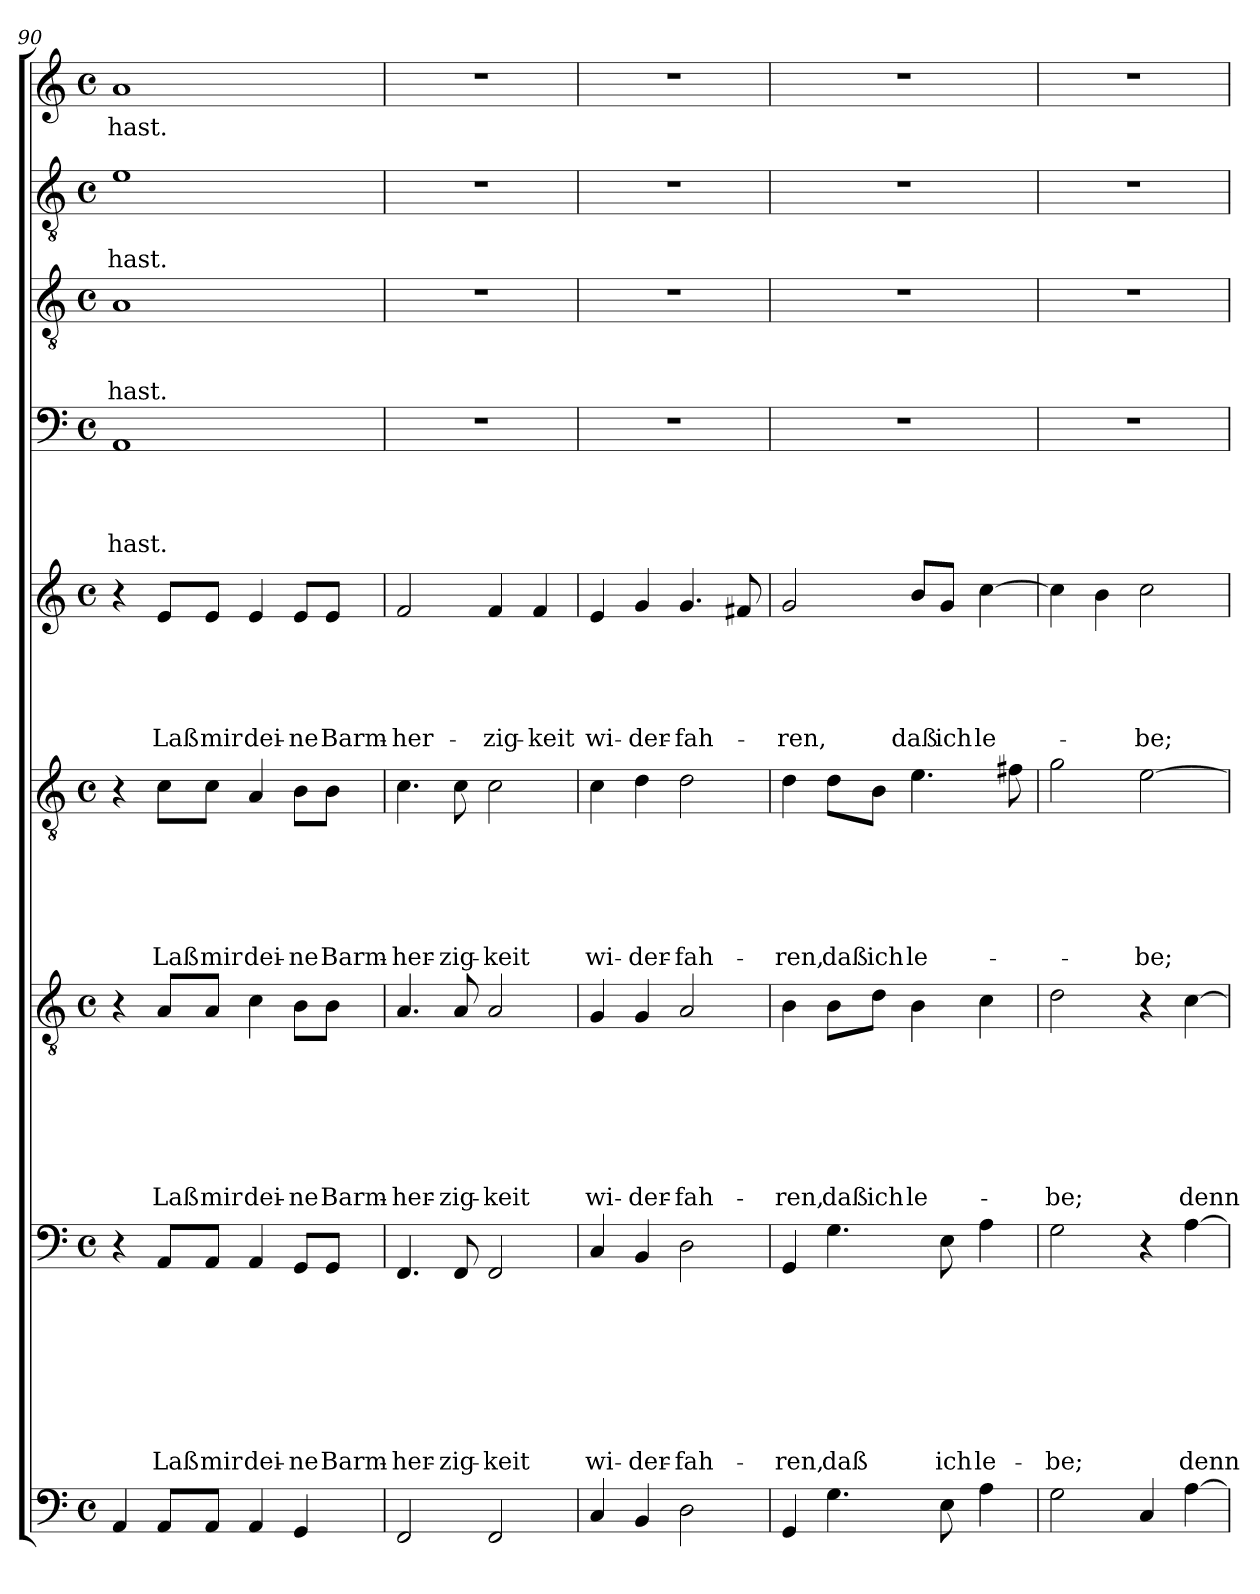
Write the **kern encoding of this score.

**kern	**kern	**text	**text	**text	**text	**text	**text	**text	**text	**kern	**text	**text	**text	**text	**text	**text	**text	**kern	**text	**text	**text	**text	**text	**text	**kern	**text	**text	**text	**text	**text	**kern	**text	**text	**text	**text	**kern	**text	**text	**text	**kern	**text	**text	**kern	**text
*part9	*part8	*part8	*part8	*part8	*part8	*part8	*part8	*part8	*part8	*part7	*part7	*part7	*part7	*part7	*part7	*part7	*part7	*part6	*part6	*part6	*part6	*part6	*part6	*part6	*part5	*part5	*part5	*part5	*part5	*part5	*part4	*part4	*part4	*part4	*part4	*part3	*part3	*part3	*part3	*part2	*part2	*part2	*part1	*part1
*staff9	*staff8	*staff8	*staff8	*staff8	*staff8	*staff8	*staff8	*staff8	*staff8	*staff7	*staff7	*staff7	*staff7	*staff7	*staff7	*staff7	*staff7	*staff6	*staff6	*staff6	*staff6	*staff6	*staff6	*staff6	*staff5	*staff5	*staff5	*staff5	*staff5	*staff5	*staff4	*staff4	*staff4	*staff4	*staff4	*staff3	*staff3	*staff3	*staff3	*staff2	*staff2	*staff2	*staff1	*staff1
*clefF4	*clefF4	*	*	*	*	*	*	*	*	*clefGv2	*	*	*	*	*	*	*	*clefGv2	*	*	*	*	*	*	*clefG2	*	*	*	*	*	*clefF4	*	*	*	*	*clefGv2	*	*	*	*clefGv2	*	*	*clefG2	*
*k[]	*k[]	*	*	*	*	*	*	*	*	*k[]	*	*	*	*	*	*	*	*k[]	*	*	*	*	*	*	*k[]	*	*	*	*	*	*k[]	*	*	*	*	*k[]	*	*	*	*k[]	*	*	*k[]	*
*C:	*C:	*	*	*	*	*	*	*	*	*C:	*	*	*	*	*	*	*	*C:	*	*	*	*	*	*	*C:	*	*	*	*	*	*C:	*	*	*	*	*C:	*	*	*	*C:	*	*	*C:	*
*M4/4	*M4/4	*	*	*	*	*	*	*	*	*M4/4	*	*	*	*	*	*	*	*M4/4	*	*	*	*	*	*	*M4/4	*	*	*	*	*	*M4/4	*	*	*	*	*M4/4	*	*	*	*M4/4	*	*	*M4/4	*
*met(c)	*met(c)	*	*	*	*	*	*	*	*	*met(c)	*	*	*	*	*	*	*	*met(c)	*	*	*	*	*	*	*met(c)	*	*	*	*	*	*met(c)	*	*	*	*	*met(c)	*	*	*	*met(c)	*	*	*met(c)	*
=90	=90	=90	=90	=90	=90	=90	=90	=90	=90	=90	=90	=90	=90	=90	=90	=90	=90	=90	=90	=90	=90	=90	=90	=90	=90	=90	=90	=90	=90	=90	=90	=90	=90	=90	=90	=90	=90	=90	=90	=90	=90	=90	=90	=90
!	!	!	!	!	!	!	!	!	!	!	!	!	!	!	!	!	!	!	!	!	!	!	!	!	!	!	!	!	!	!	!	!	!	!	!LO:LY:b	!	!	!	!LO:LY:b	!	!	!LO:LY:b	!	!LO:LY:b
4AA/	4r	.	.	.	.	.	.	.	.	4r	.	.	.	.	.	.	.	4r	.	.	.	.	.	.	4r	.	.	.	.	.	1AA	.	.	.	hast.	1A	.	.	hast.	1e	.	hast.	1a	hast.
!	!	!	!	!	!	!	!	!	!LO:LY:b	!	!	!	!	!	!	!	!LO:LY:b	!	!	!	!	!	!	!LO:LY:b	!	!	!	!	!	!LO:LY:b	!	!	!	!	!	!	!	!	!	!	!	!	!	!
8AA/L	8AA/L	.	.	.	.	.	.	.	Laß	8A/L	.	.	.	.	.	.	Laß	8c\L	.	.	.	.	.	Laß	8e/L	.	.	.	.	Laß	.	.	.	.	.	.	.	.	.	.	.	.	.	.
!	!	!	!	!	!	!	!	!	!LO:LY:b	!	!	!	!	!	!	!	!LO:LY:b	!	!	!	!	!	!	!LO:LY:b	!	!	!	!	!	!LO:LY:b	!	!	!	!	!	!	!	!	!	!	!	!	!	!
8AA/J	8AA/J	.	.	.	.	.	.	.	mir	8A/J	.	.	.	.	.	.	mir	8c\J	.	.	.	.	.	mir	8e/J	.	.	.	.	mir	.	.	.	.	.	.	.	.	.	.	.	.	.	.
!	!	!	!	!	!	!	!	!	!LO:LY:b	!	!	!	!	!	!	!	!LO:LY:b	!	!	!	!	!	!	!LO:LY:b	!	!	!	!	!	!LO:LY:b	!	!	!	!	!	!	!	!	!	!	!	!	!	!
4AA/	4AA/	.	.	.	.	.	.	.	dei-	4c\	.	.	.	.	.	.	dei-	4A/	.	.	.	.	.	dei-	4e/	.	.	.	.	dei-	.	.	.	.	.	.	.	.	.	.	.	.	.	.
!	!	!	!	!	!	!	!	!	!LO:LY:b	!	!	!	!	!	!	!	!LO:LY:b	!	!	!	!	!	!	!LO:LY:b	!	!	!	!	!	!LO:LY:b	!	!	!	!	!	!	!	!	!	!	!	!	!	!
4GG/	8GG/L	.	.	.	.	.	.	.	-ne	8B\L	.	.	.	.	.	.	-ne	8B\L	.	.	.	.	.	-ne	8e/L	.	.	.	.	-ne	.	.	.	.	.	.	.	.	.	.	.	.	.	.
!	!	!	!	!	!	!	!	!	!LO:LY:b	!	!	!	!	!	!	!	!LO:LY:b	!	!	!	!	!	!	!LO:LY:b	!	!	!	!	!	!LO:LY:b	!	!	!	!	!	!	!	!	!	!	!	!	!	!
.	8GG/J	.	.	.	.	.	.	.	Barm-	8B\J	.	.	.	.	.	.	Barm-	8B\J	.	.	.	.	.	Barm-	8e/J	.	.	.	.	Barm-	.	.	.	.	.	.	.	.	.	.	.	.	.	.
=91	=91	=91	=91	=91	=91	=91	=91	=91	=91	=91	=91	=91	=91	=91	=91	=91	=91	=91	=91	=91	=91	=91	=91	=91	=91	=91	=91	=91	=91	=91	=91	=91	=91	=91	=91	=91	=91	=91	=91	=91	=91	=91	=91	=91
!	!	!	!	!	!	!	!	!	!LO:LY:b	!	!	!	!	!	!	!	!LO:LY:b	!	!	!	!	!	!	!LO:LY:b	!	!	!	!	!	!LO:LY:b	!	!	!	!	!	!	!	!	!	!	!	!	!	!
2FF/	4.FF/	.	.	.	.	.	.	.	-her-	4.A/	.	.	.	.	.	.	-her-	4.c\	.	.	.	.	.	-her-	2f/	.	.	.	.	-her-	1r	.	.	.	.	1r	.	.	.	1r	.	.	1r	.
!	!	!	!	!	!	!	!	!	!LO:LY:b	!	!	!	!	!	!	!	!LO:LY:b	!	!	!	!	!	!	!LO:LY:b	!	!	!	!	!	!	!	!	!	!	!	!	!	!	!	!	!	!	!	!
.	8FF/	.	.	.	.	.	.	.	-zig-	8A/	.	.	.	.	.	.	-zig-	8c\	.	.	.	.	.	-zig-	.	.	.	.	.	.	.	.	.	.	.	.	.	.	.	.	.	.	.	.
!	!	!	!	!	!	!	!	!	!LO:LY:b	!	!	!	!	!	!	!	!LO:LY:b	!	!	!	!	!	!	!LO:LY:b	!	!	!	!	!	!LO:LY:b	!	!	!	!	!	!	!	!	!	!	!	!	!	!
2FF/	2FF/	.	.	.	.	.	.	.	-keit	2A/	.	.	.	.	.	.	-keit	2c\	.	.	.	.	.	-keit	4f/	.	.	.	.	-zig-	.	.	.	.	.	.	.	.	.	.	.	.	.	.
!	!	!	!	!	!	!	!	!	!	!	!	!	!	!	!	!	!	!	!	!	!	!	!	!	!	!	!	!	!	!LO:LY:b	!	!	!	!	!	!	!	!	!	!	!	!	!	!
.	.	.	.	.	.	.	.	.	.	.	.	.	.	.	.	.	.	.	.	.	.	.	.	.	4f/	.	.	.	.	-keit	.	.	.	.	.	.	.	.	.	.	.	.	.	.
!!LO:PB:g=z
=92	=92	=92	=92	=92	=92	=92	=92	=92	=92	=92	=92	=92	=92	=92	=92	=92	=92	=92	=92	=92	=92	=92	=92	=92	=92	=92	=92	=92	=92	=92	=92	=92	=92	=92	=92	=92	=92	=92	=92	=92	=92	=92	=92	=92
!	!	!	!	!	!	!	!	!	!LO:LY:b	!	!	!	!	!	!	!	!LO:LY:b	!	!	!	!	!	!	!LO:LY:b	!	!	!	!	!	!LO:LY:b	!	!	!	!	!	!	!	!	!	!	!	!	!	!
4C/	4C/	.	.	.	.	.	.	.	wi-	4G/	.	.	.	.	.	.	wi-	4c\	.	.	.	.	.	wi-	4e/	.	.	.	.	wi-	1r	.	.	.	.	1r	.	.	.	1r	.	.	1r	.
!	!	!	!	!	!	!	!	!	!LO:LY:b	!	!	!	!	!	!	!	!LO:LY:b	!	!	!	!	!	!	!LO:LY:b	!	!	!	!	!	!LO:LY:b	!	!	!	!	!	!	!	!	!	!	!	!	!	!
4BB/	4BB/	.	.	.	.	.	.	.	-der-	4G/	.	.	.	.	.	.	-der-	4d\	.	.	.	.	.	-der-	4g/	.	.	.	.	-der-	.	.	.	.	.	.	.	.	.	.	.	.	.	.
!	!	!	!	!	!	!	!	!	!LO:LY:b	!	!	!	!	!	!	!	!LO:LY:b	!	!	!	!	!	!	!LO:LY:b	!	!	!	!	!	!LO:LY:b	!	!	!	!	!	!	!	!	!	!	!	!	!	!
2D\	2D\	.	.	.	.	.	.	.	-fah-	2A/	.	.	.	.	.	.	-fah-	2d\	.	.	.	.	.	-fah-	4.g/	.	.	.	.	-fah-	.	.	.	.	.	.	.	.	.	.	.	.	.	.
.	.	.	.	.	.	.	.	.	.	.	.	.	.	.	.	.	.	.	.	.	.	.	.	.	8f#X/	.	.	.	.	.	.	.	.	.	.	.	.	.	.	.	.	.	.	.
=93	=93	=93	=93	=93	=93	=93	=93	=93	=93	=93	=93	=93	=93	=93	=93	=93	=93	=93	=93	=93	=93	=93	=93	=93	=93	=93	=93	=93	=93	=93	=93	=93	=93	=93	=93	=93	=93	=93	=93	=93	=93	=93	=93	=93
!	!	!	!	!	!	!	!	!	!LO:LY:b	!	!	!	!	!	!	!	!LO:LY:b	!	!	!	!	!	!	!LO:LY:b	!	!	!	!	!	!LO:LY:b	!	!	!	!	!	!	!	!	!	!	!	!	!	!
4GG/	4GG/	.	.	.	.	.	.	.	-ren,	4B\	.	.	.	.	.	.	-ren,	4d\	.	.	.	.	.	-ren,	2g/	.	.	.	.	-ren,	1r	.	.	.	.	1r	.	.	.	1r	.	.	1r	.
!	!	!	!	!	!	!	!	!	!LO:LY:b	!	!	!	!	!	!	!	!LO:LY:b	!	!	!	!	!	!	!LO:LY:b	!	!	!	!	!	!	!	!	!	!	!	!	!	!	!	!	!	!	!	!
4.G\	4.G\	.	.	.	.	.	.	.	daß	8B\L	.	.	.	.	.	.	daß	8d\L	.	.	.	.	.	daß	.	.	.	.	.	.	.	.	.	.	.	.	.	.	.	.	.	.	.	.
!	!	!	!	!	!	!	!	!	!	!	!	!	!	!	!	!	!LO:LY:b	!	!	!	!	!	!	!LO:LY:b	!	!	!	!	!	!	!	!	!	!	!	!	!	!	!	!	!	!	!	!
.	.	.	.	.	.	.	.	.	.	8d\J	.	.	.	.	.	.	ich	8B\J	.	.	.	.	.	ich	.	.	.	.	.	.	.	.	.	.	.	.	.	.	.	.	.	.	.	.
!	!	!	!	!	!	!	!	!	!	!	!	!	!	!	!	!	!LO:LY:b	!	!	!	!	!	!	!LO:LY:b	!	!	!	!	!	!LO:LY:b	!	!	!	!	!	!	!	!	!	!	!	!	!	!
.	.	.	.	.	.	.	.	.	.	4B\	.	.	.	.	.	.	le-	4.e\	.	.	.	.	.	le-	8b/L	.	.	.	.	daß	.	.	.	.	.	.	.	.	.	.	.	.	.	.
!	!	!	!	!	!	!	!	!	!LO:LY:b	!	!	!	!	!	!	!	!	!	!	!	!	!	!	!	!	!	!	!	!	!LO:LY:b	!	!	!	!	!	!	!	!	!	!	!	!	!	!
8E\	8E\	.	.	.	.	.	.	.	ich	.	.	.	.	.	.	.	.	.	.	.	.	.	.	.	8g/J	.	.	.	.	ich	.	.	.	.	.	.	.	.	.	.	.	.	.	.
!	!	!	!	!	!	!	!	!	!LO:LY:b	!	!	!	!	!	!	!	!	!	!	!	!	!	!	!	!	!	!	!	!	!LO:LY:b	!	!	!	!	!	!	!	!	!	!	!	!	!	!
4A\	4A\	.	.	.	.	.	.	.	le-	4c\	.	.	.	.	.	.	.	.	.	.	.	.	.	.	[4cc\	.	.	.	.	le-	.	.	.	.	.	.	.	.	.	.	.	.	.	.
.	.	.	.	.	.	.	.	.	.	.	.	.	.	.	.	.	.	8f#X\	.	.	.	.	.	.	.	.	.	.	.	.	.	.	.	.	.	.	.	.	.	.	.	.	.	.
=94	=94	=94	=94	=94	=94	=94	=94	=94	=94	=94	=94	=94	=94	=94	=94	=94	=94	=94	=94	=94	=94	=94	=94	=94	=94	=94	=94	=94	=94	=94	=94	=94	=94	=94	=94	=94	=94	=94	=94	=94	=94	=94	=94	=94
!	!	!	!	!	!	!	!	!	!LO:LY:b	!	!	!	!	!	!	!	!LO:LY:b	!	!	!	!	!	!	!	!	!	!	!	!	!	!	!	!	!	!	!	!	!	!	!	!	!	!	!
2G\	2G\	.	.	.	.	.	.	.	-be;	2d\	.	.	.	.	.	.	-be;	2g\	.	.	.	.	.	.	4cc\]	.	.	.	.	.	1r	.	.	.	.	1r	.	.	.	1r	.	.	1r	.
.	.	.	.	.	.	.	.	.	.	.	.	.	.	.	.	.	.	.	.	.	.	.	.	.	4b\	.	.	.	.	.	.	.	.	.	.	.	.	.	.	.	.	.	.	.
!	!	!	!	!	!	!	!	!	!	!	!	!	!	!	!	!	!	!	!	!	!	!	!	!LO:LY:b	!	!	!	!	!	!LO:LY:b	!	!	!	!	!	!	!	!	!	!	!	!	!	!
4C/	4r	.	.	.	.	.	.	.	.	4r	.	.	.	.	.	.	.	[2e\	.	.	.	.	.	-be;	2cc\	.	.	.	.	-be;	.	.	.	.	.	.	.	.	.	.	.	.	.	.
!	!	!	!	!	!	!	!	!	!LO:LY:b	!	!	!	!	!	!	!	!LO:LY:b	!	!	!	!	!	!	!	!	!	!	!	!	!	!	!	!	!	!	!	!	!	!	!	!	!	!	!
[4A\	[4A\	.	.	.	.	.	.	.	denn	[4c\	.	.	.	.	.	.	denn	.	.	.	.	.	.	.	.	.	.	.	.	.	.	.	.	.	.	.	.	.	.	.	.	.	.	.
=	=	=	=	=	=	=	=	=	=	=	=	=	=	=	=	=	=	=	=	=	=	=	=	=	=	=	=	=	=	=	=	=	=	=	=	=	=	=	=	=	=	=	=	=
*-	*-	*-	*-	*-	*-	*-	*-	*-	*-	*-	*-	*-	*-	*-	*-	*-	*-	*-	*-	*-	*-	*-	*-	*-	*-	*-	*-	*-	*-	*-	*-	*-	*-	*-	*-	*-	*-	*-	*-	*-	*-	*-	*-	*-
